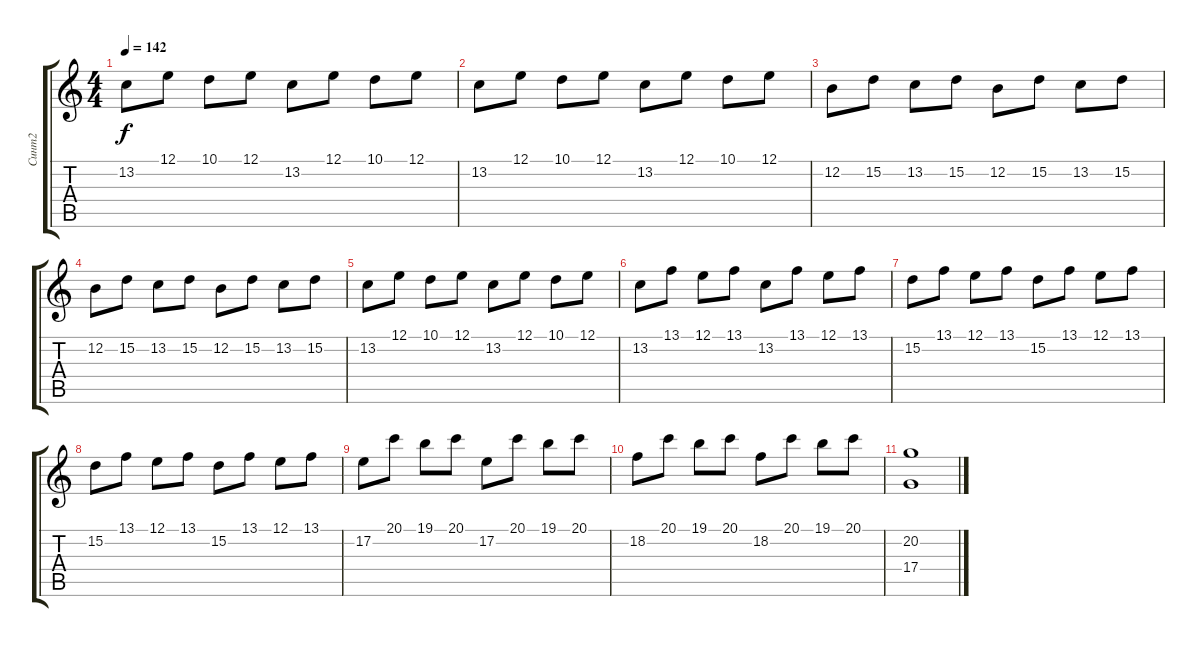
\track ("Синт2" "Синт2") {instrument musicbox}
\staff {score tabs}
\tuning (E4 B3 G3 D3 A2 E2) {hide}
\ts (4 4)
\tempo 142
\clef g2
\ks c
13.2.8{dy f} 12.1.8 10.1.8 12.1.8 13.2.8 12.1.8 10.1.8 12.1.8 |
13.2.8 12.1.8 10.1.8 12.1.8 13.2.8 12.1.8 10.1.8 12.1.8 |
12.2.8 15.2.8 13.2.8 15.2.8 12.2.8 15.2.8 13.2.8 15.2.8 |
12.2.8 15.2.8 13.2.8 15.2.8 12.2.8 15.2.8 13.2.8 15.2.8 |
13.2.8 12.1.8 10.1.8 12.1.8 13.2.8 12.1.8 10.1.8 12.1.8 |
13.2.8 13.1.8 12.1.8 13.1.8 13.2.8 13.1.8 12.1.8 13.1.8 |
15.2.8 13.1.8 12.1.8 13.1.8 15.2.8 13.1.8 12.1.8 13.1.8 |
15.2.8 13.1.8 12.1.8 13.1.8 15.2.8 13.1.8 12.1.8 13.1.8 |
17.2.8 20.1.8 19.1.8 20.1.8 17.2.8 20.1.8 19.1.8 20.1.8 |
18.2.8 20.1.8 19.1.8 20.1.8 18.2.8 20.1.8 19.1.8 20.1.8 |
(20.2 17.4).1
